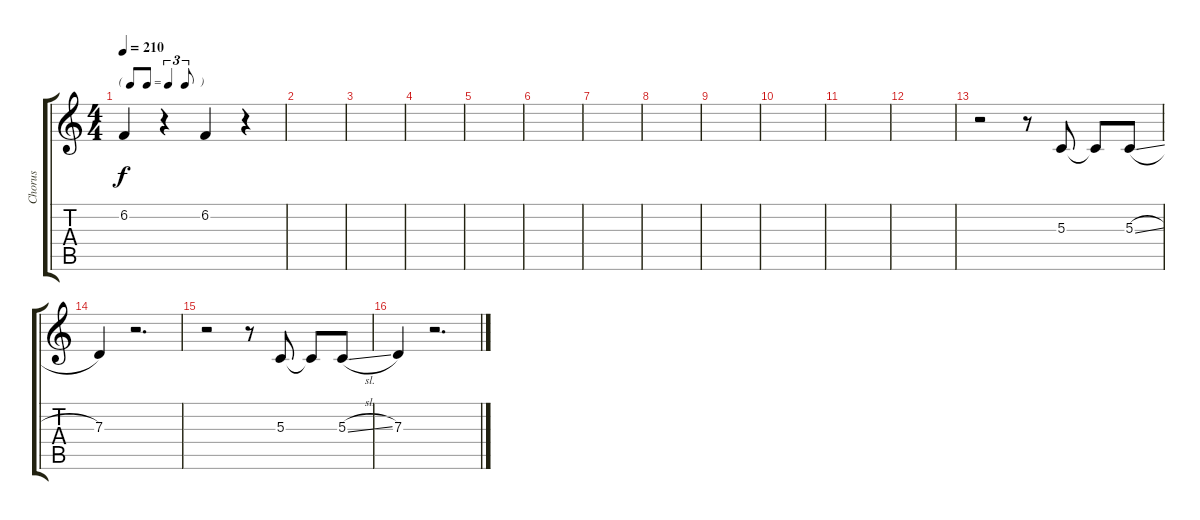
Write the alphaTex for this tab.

\track ("Chorus" "Chorus") {instrument violin}
\staff {score tabs}
\tuning (E4 B3 G3 D3 A2 E2) {hide}
\ts (4 4)
\tf triplet8th
\tempo 210
\clef g2
\ks c
6.2.4{dy f} r.4 6.2.4 r.4 |
|
|
|
|
|
|
|
|
|
|
|
r.2 r.8 5.3.8 5.3{t}.8 5.3{sl}.8 |
7.3.4 r.2{d} |
r.2 r.8 5.3.8 5.3{t}.8 5.3{sl}.8 |
7.3.4 r.2{d}
